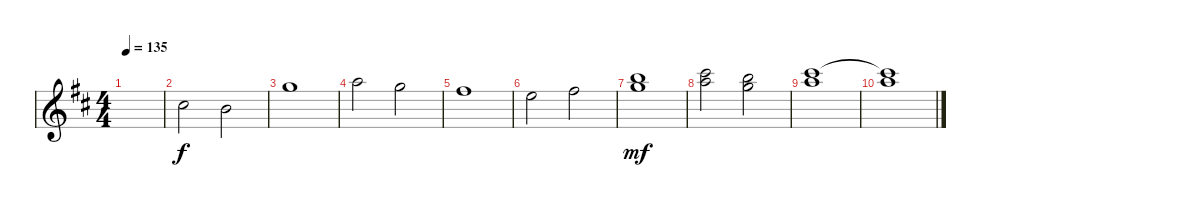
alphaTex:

\track "" {instrument stringensemble1}
\staff {score}
\tuning (E4 B3 G3 D3 A2 E2) {hide}
\ts (4 4)
\tempo 135
\clef g2
\ks d
|
9.1.2 7.1.2 |
15.1.1 |
17.1.2 15.1.2 |
14.1.1 |
12.1.2 14.1.2 |
(15.1 24.2).1{dy mf} |
(17.1 26.2).2 (15.1 24.2).2 |
(17.1 26.2).1 |
(17.1 26.2{t}).1
